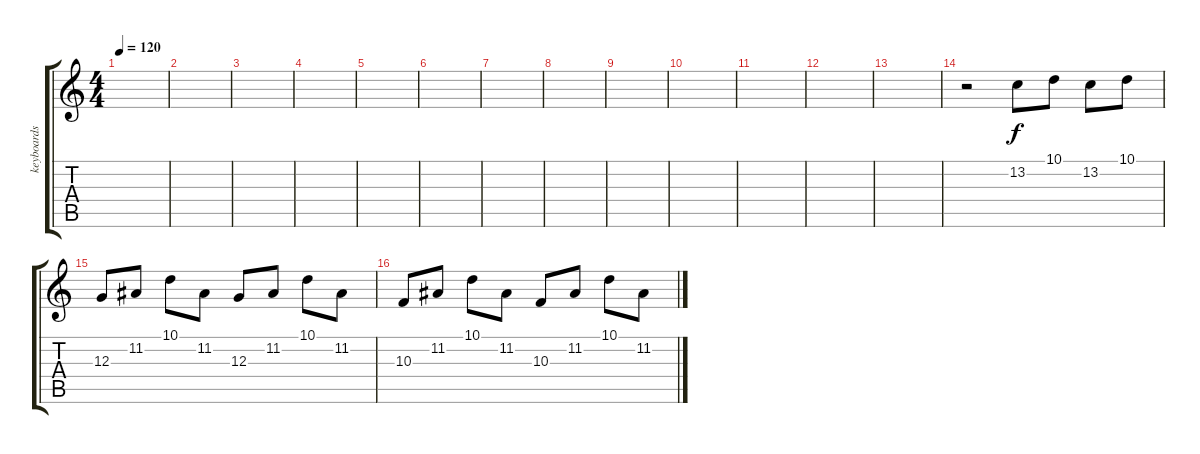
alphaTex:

\track ("keyboards" "keyboards") {instrument acousticgrandpiano}
\staff {score tabs}
\tuning (E4 B3 G3 D3 A2 E2) {hide}
\ts (4 4)
\tempo 120
\clef g2
\ks c
|
|
|
|
|
|
|
|
|
|
|
|
|
r.2 13.2.8 10.1.8 13.2.8 10.1.8 |
12.3.8 11.2.8 10.1.8 11.2.8 12.3.8 11.2.8 10.1.8 11.2.8 |
10.3.8 11.2.8 10.1.8 11.2.8 10.3.8 11.2.8 10.1.8 11.2.8
